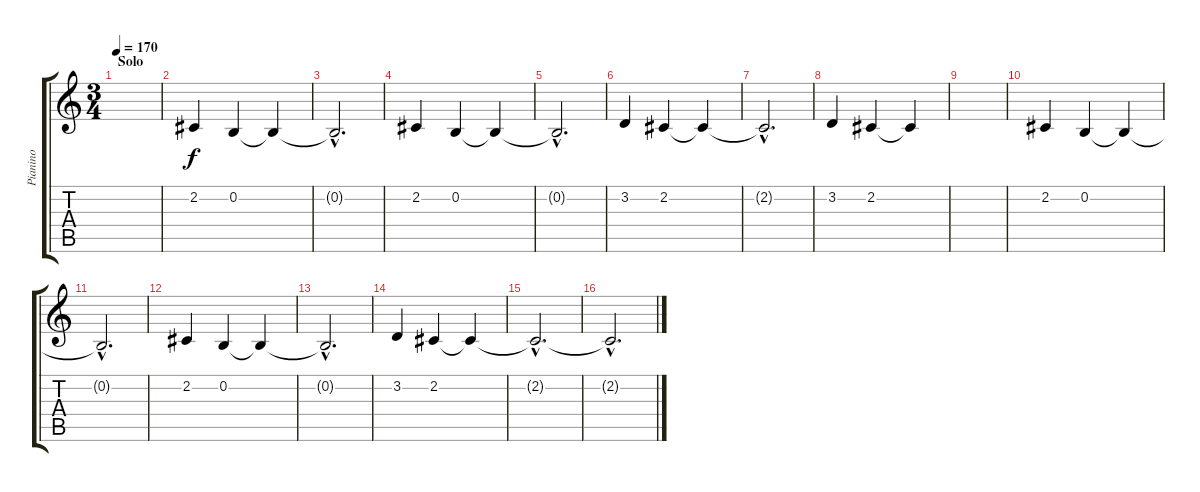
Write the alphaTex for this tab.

\track ("Pianino" "Pianino") {instrument brightacousticpiano}
\staff {score tabs}
\tuning (E4 B3 G3 D3 A2 E2) {hide}
\ts (3 4)
\section ("" "Solo")
\tempo 170
\clef g2
\ks c
|
2.2.4 0.2.4 0.2{t}.4 |
0.2{hac t}.2{d} |
2.2.4 0.2.4 0.2{t}.4 |
0.2{hac t}.2{d} |
3.2.4 2.2.4 2.2{t}.4 |
2.2{hac t}.2{d} |
3.2.4 2.2.4 2.2{t}.4 |
|
2.2.4 0.2.4 0.2{t}.4 |
0.2{hac t}.2{d} |
2.2.4 0.2.4 0.2{t}.4 |
0.2{hac t}.2{d} |
3.2.4 2.2.4 2.2{t}.4 |
2.2{hac t}.2{d} |
2.2{hac t}.2{d}
